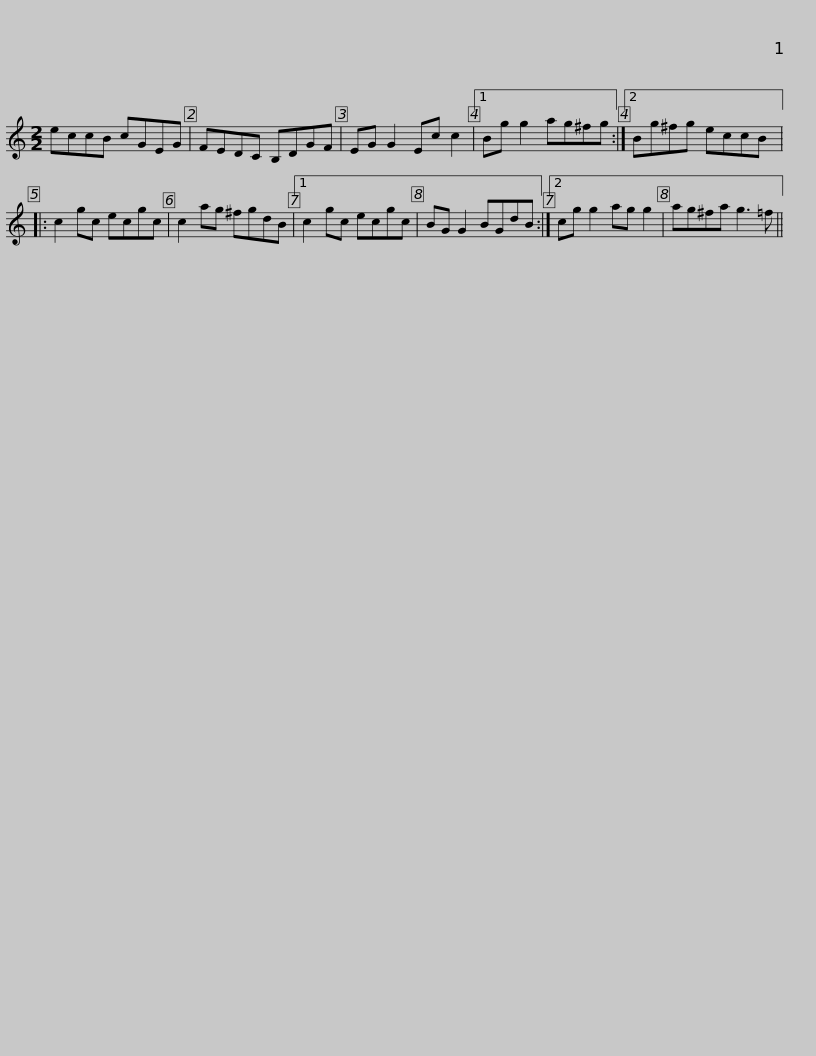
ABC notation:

X:1
L:1/8
M:2/2
I:linebreak $
K:C
V:1 treble
V:1
 eccB cGEG | FEDC B,DGF | EG G2 Ec c2 |1 Bg g2 ag^fg :|2 Bg^fg eccB |:$ %5
 c2 gc ecgc | c2 ag ^fgdB |1 c2 gc ecgc | BG G2 BGdB :|2 cg g2 ag g2 | %10
 ag^fa g3 =f || %11
